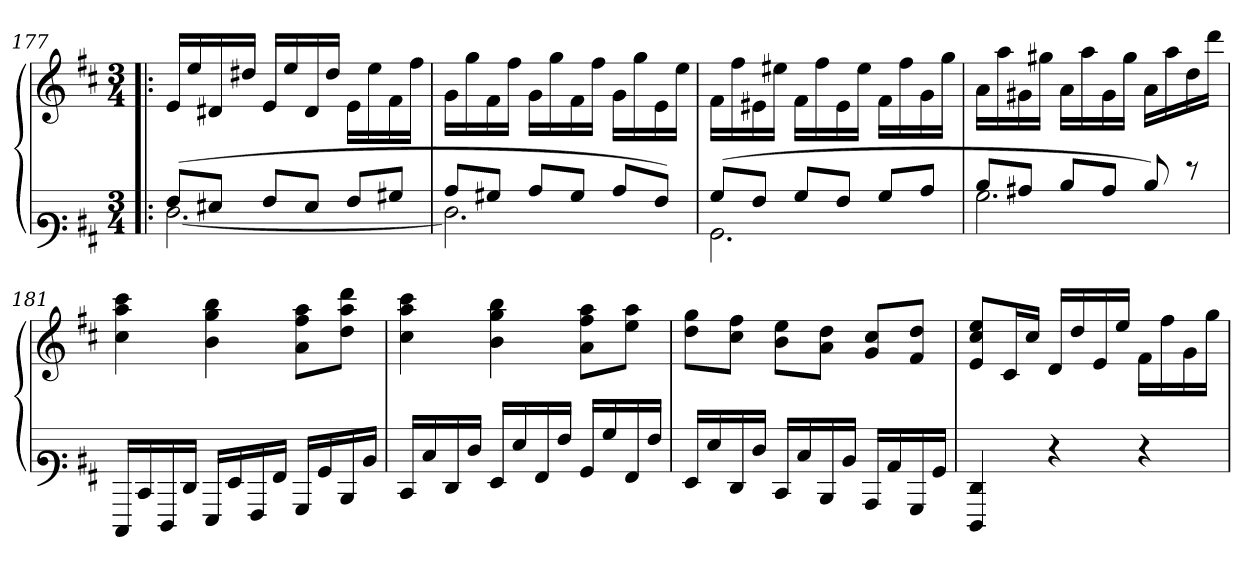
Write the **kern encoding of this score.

**kern	**kern
*part1	*part1
*staff2	*staff1
*clefF2	*clefG2
*k[f#c#]	*k[f#c#]
*M3/4	*M3/4
=177!|:	=177!|:
*^	*
(8c#L	[2.A	16eLL
.	.	16ee
8B#XJ	.	16d#X
.	.	16dd#XJJ
8c#L	.	16eLL
.	.	16ee
8B#J	.	16d#
.	.	16dd#JJ
8c#L	.	16eLL
.	.	16ee
8d#XJ	.	16f#
.	.	16ff#JJ
=178	=178	=178
8eL	2.A]	16gLL
.	.	16gg
8d#XJ	.	16f#
.	.	16ff#JJ
8eL	.	16gLL
.	.	16gg
8d#J	.	16f#
.	.	16ff#JJ
8eL	.	16gLL
.	.	16gg
8c#J)	.	16e
.	.	16eeJJ
=179	=179	=179
(8dL	2.D	16f#LL
.	.	16ff#
8c#J	.	16e#X
.	.	16ee#XJJ
8dL	.	16f#LL
.	.	16ff#
8c#J	.	16e#
.	.	16ee#JJ
8dL	.	16f#LL
.	.	16ff#
8eJ	.	16g
.	.	16ggJJ
=180	=180	=180
8f#L	2.d	16aLL
.	.	16aa
8e#XJ	.	16g#X
.	.	16gg#XJJ
8f#L	.	16aLL
.	.	16aa
8e#J	.	16g#
.	.	16gg#JJ
8f#)	.	16aLL
.	.	16aa
8r	.	16dd
.	.	16dddJJ
*v	*v	*
=181	=181
16GGGLL	4cc# 4aa 4ccc#
16GG	.
16AAA	.
16AAJJ	.
16BBBLL	4b 4gg 4bb
16BB	.
16CC#	.
16C#JJ	.
16DDLL	8a 8ff# 8aaL
16D	.
16FF#	8dd 8aa 8dddJ
16F#JJ	.
=182	=182
16GGLL	4cc# 4aa 4ccc#
16G	.
16AA	.
16AJJ	.
16BBLL	4b 4gg 4bb
16B	.
16C#	.
16c#JJ	.
16DLL	8a 8ff# 8aaL
16d	.
16C#	8ee 8aaJ
16c#JJ	.
=183	=183
16BBLL	8dd 8ggL
16B	.
16AA	8cc# 8ff#J
16AJJ	.
16GGLL	8b 8eeL
16G	.
16FF#	8a 8ddJ
16F#JJ	.
16EELL	8g 8cc#L
16E	.
16DD	8f# 8ddJ
16DJJ	.
=184	=184
4AAA 4AA	8e 8cc# 8eeL
.	16c#L
.	16cc#JJ
4r	16dLL
.	16dd
.	16e
.	16eeJJ
4r	16f#LL
.	16ff#
.	16g
.	16ggJJ
=	=
*-	*-
